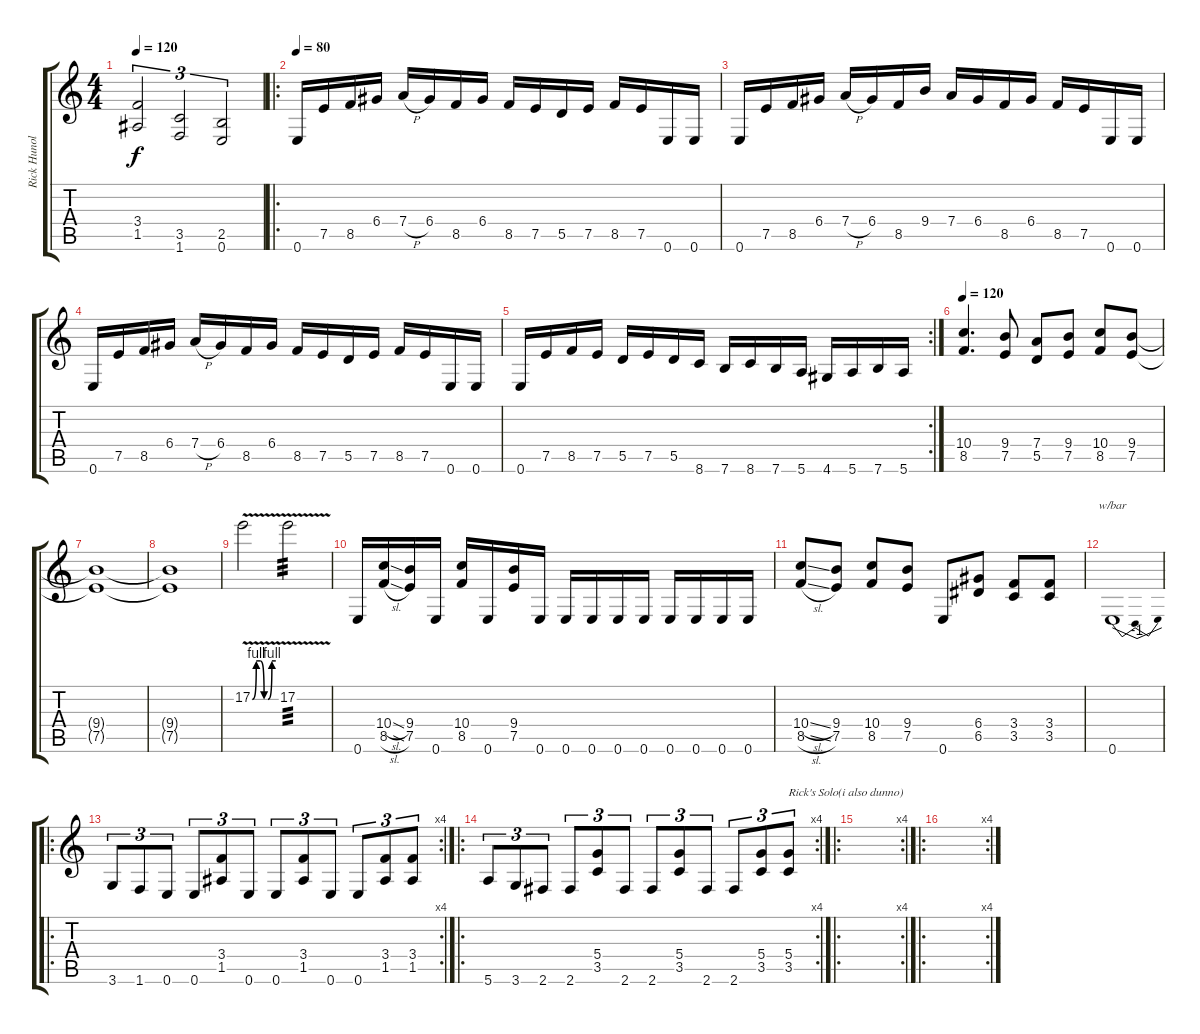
\track ("Rick Hunolt" "Rick Hunol") {instrument distortionguitar}
\staff {score tabs}
\tuning (E4 B3 G3 D3 A2 E2) {hide}
\ts (4 4)
\tempo 120
\clef g2
\ks c
(3.4 1.5).2{tu (3 2) dy f} (3.5 1.6).2{tu (3 2)} (2.5 0.6).2{tu (3 2)} |
\ro
\tempo 80
0.6.16 7.5.16 8.5.16 6.4.16 7.4{h}.16 6.4.16 8.5.16 6.4.16 8.5.16 7.5.16 5.5.16 7.5.16 8.5.16 7.5.16 0.6.16 0.6.16 |
0.6.16 7.5.16 8.5.16 6.4.16 7.4{h}.16 6.4.16 8.5.16 9.4.16 7.4.16 6.4.16 8.5.16 6.4.16 8.5.16 7.5.16 0.6.16 0.6.16 |
0.6.16 7.5.16 8.5.16 6.4.16 7.4{h}.16 6.4.16 8.5.16 6.4.16 8.5.16 7.5.16 5.5.16 7.5.16 8.5.16 7.5.16 0.6.16 0.6.16 |
\rc 2
0.6.16 7.5.16 8.5.16 7.5.16 5.5.16 7.5.16 5.5.16 8.6.16 7.6.16 8.6.16 7.6.16 5.6.16 4.6.16 5.6.16 7.6.16 5.6.16 |
\tempo 120
(10.4 8.5).4{d} (9.4 7.5).8 (7.4 5.5).8 (9.4 7.5).8 (10.4 8.5).8 (9.4 7.5).8 |
(9.4{t} 7.5{t}).1 |
(9.4{t} 7.5{t}).1 |
17.2{be (custom 0 0 10 4 20 4 30 0 40 0 50 4 60 4) v}.2 17.2{v}.2{tp 3} |
0.6.16 (10.4{sl} 8.5{sl}).16 (9.4 7.5).16 0.6.16 (10.4 8.5).16 0.6.16 (9.4 7.5).16 0.6.16 0.6.16 0.6.16 0.6.16 0.6.16 0.6.16 0.6.16 0.6.16 0.6.16 |
(10.4{sl} 8.5{sl}).8 (9.4 7.5).8 (10.4 8.5).8 (9.4 7.5).8 0.6.8 (6.4 6.5).8 (3.4 3.5).8 (3.4 3.5).8 |
0.6.1{tbe (dip default 0 0 30 -4 60 0)} |
\ro
\rc 4
3.6.8{tu (3 2)} 1.6.8{tu (3 2)} 0.6.8{tu (3 2)} 0.6.8{tu (3 2)} (3.4 1.5).8{tu (3 2)} 0.6.8{tu (3 2)} 0.6.8{tu (3 2)} (3.4 1.5).8{tu (3 2)} 0.6.8{tu (3 2)} 0.6.8{tu (3 2)} (3.4 1.5).8{tu (3 2)} (3.4 1.5).8{tu (3 2)} |
\ro
\rc 4
5.6.8{tu (3 2)} 3.6.8{tu (3 2)} 2.6.8{tu (3 2)} 2.6.8{tu (3 2)} (5.4 3.5).8{tu (3 2)} 2.6.8{tu (3 2)} 2.6.8{tu (3 2)} (5.4 3.5).8{tu (3 2)} 2.6.8{tu (3 2)} 2.6.8{tu (3 2)} (5.4 3.5).8{tu (3 2)} (5.4 3.5).8{tu (3 2) txt "Rick's Solo(i also dunno)"} |
\ro
\rc 4
|
\ro
\rc 4
